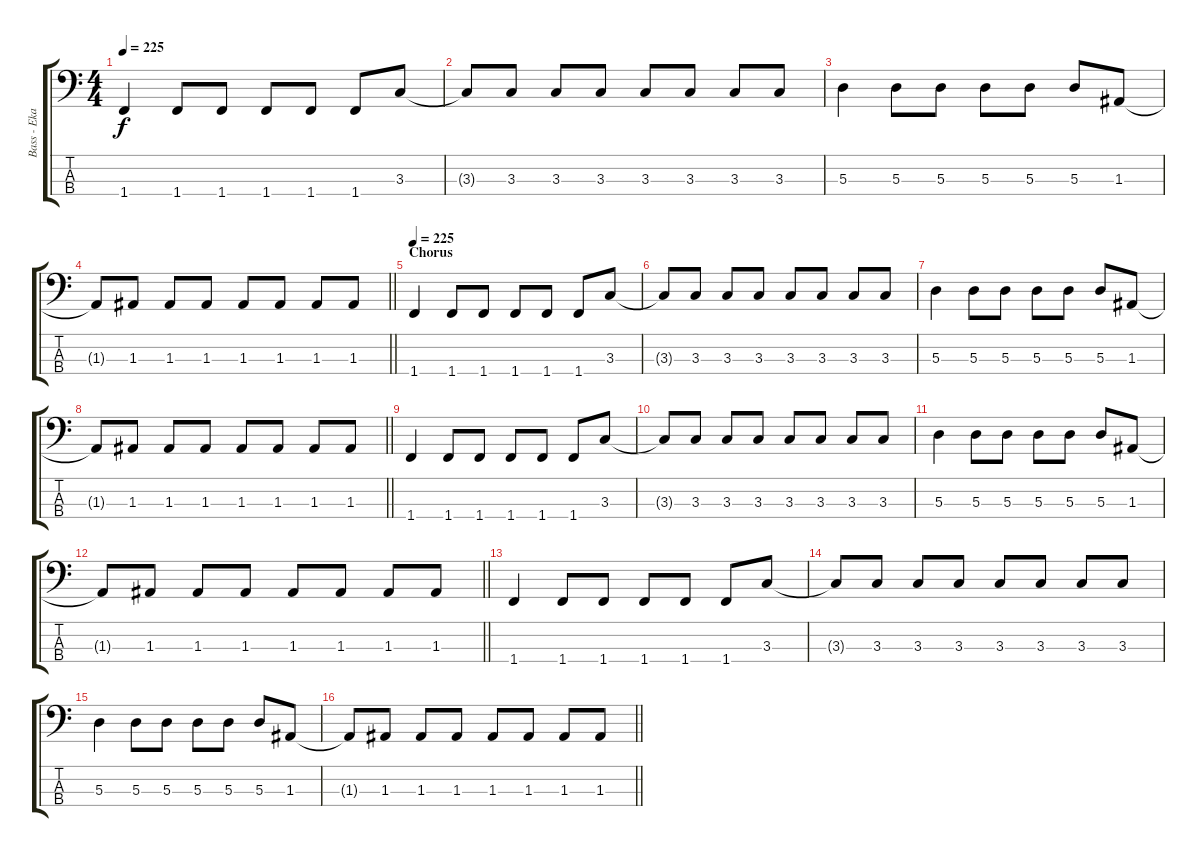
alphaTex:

\track ("Bass - Eka Rock" "Bass - Eka") {instrument electricbasspick}
\staff {score tabs}
\tuning (G2 D2 A1 E1) {hide}
\ts (4 4)
\tempo 225
\clef f4
\ks c
1.4.4{dy f} 1.4.8 1.4.8 1.4.8 1.4.8 1.4.8 3.3.8 |
3.3{t}.8 3.3.8 3.3.8 3.3.8 3.3.8 3.3.8 3.3.8 3.3.8 |
5.3.4 5.3.8 5.3.8 5.3.8 5.3.8 5.3.8 1.3.8 |
\barLineRight lightlight
1.3{t}.8 1.3.8 1.3.8 1.3.8 1.3.8 1.3.8 1.3.8 1.3.8 |
\section ("" "Chorus")
\tempo 225
1.4.4 1.4.8 1.4.8 1.4.8 1.4.8 1.4.8 3.3.8 |
3.3{t}.8 3.3.8 3.3.8 3.3.8 3.3.8 3.3.8 3.3.8 3.3.8 |
5.3.4 5.3.8 5.3.8 5.3.8 5.3.8 5.3.8 1.3.8 |
\barLineRight lightlight
1.3{t}.8 1.3.8 1.3.8 1.3.8 1.3.8 1.3.8 1.3.8 1.3.8 |
1.4.4 1.4.8 1.4.8 1.4.8 1.4.8 1.4.8 3.3.8 |
3.3{t}.8 3.3.8 3.3.8 3.3.8 3.3.8 3.3.8 3.3.8 3.3.8 |
5.3.4 5.3.8 5.3.8 5.3.8 5.3.8 5.3.8 1.3.8 |
\barLineRight lightlight
1.3{t}.8 1.3.8 1.3.8 1.3.8 1.3.8 1.3.8 1.3.8 1.3.8 |
1.4.4 1.4.8 1.4.8 1.4.8 1.4.8 1.4.8 3.3.8 |
3.3{t}.8 3.3.8 3.3.8 3.3.8 3.3.8 3.3.8 3.3.8 3.3.8 |
5.3.4 5.3.8 5.3.8 5.3.8 5.3.8 5.3.8 1.3.8 |
\barLineRight lightlight
1.3{t}.8 1.3.8 1.3.8 1.3.8 1.3.8 1.3.8 1.3.8 1.3.8
